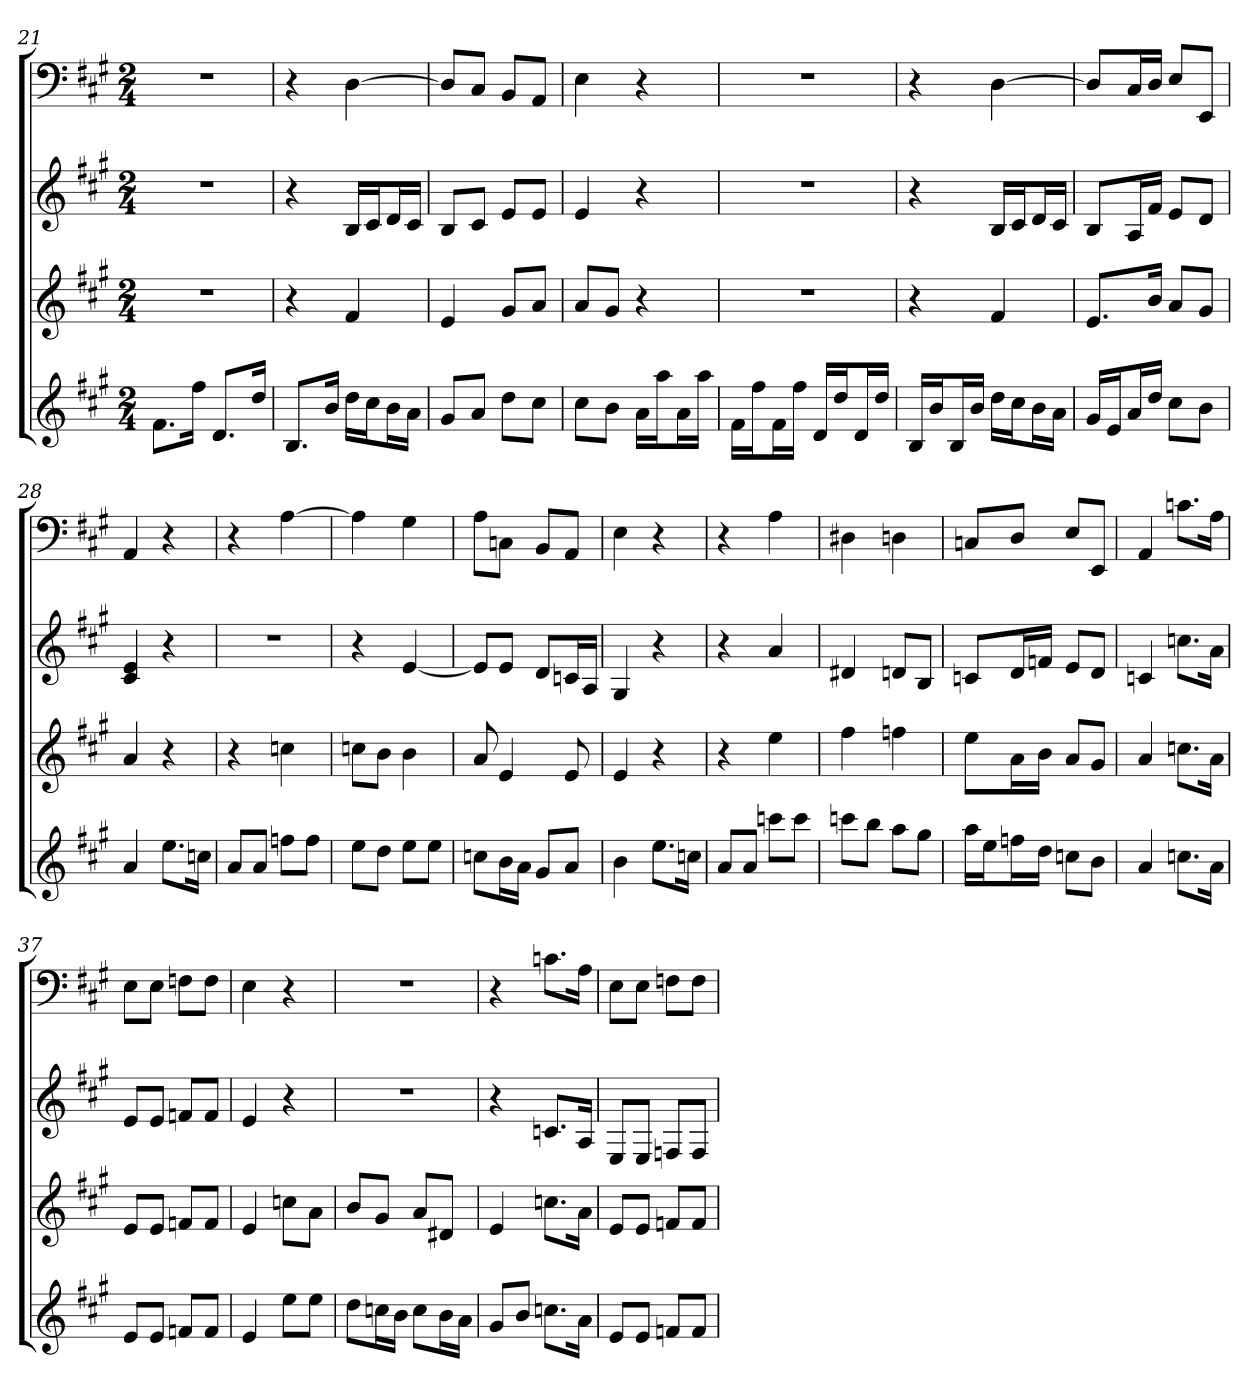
**kern	**kern	**kern	**kern
*part4	*part3	*part2	*part1
*staff4	*staff3	*staff2	*staff1
*k[f#c#g#]	*k[f#c#g#]	*k[f#c#g#]	*k[f#c#g#]
*A:	*A:	*A:	*A:
*M2/4	*M2/4	*M2/4	*M2/4
=21	=21	=21	=21
8.f#L	2r	2r	2r
16ff#Jk	.	.	.
8.dL	.	.	.
16ddJk	.	.	.
=22	=22	=22	=22
8.BL	4r	4r	4r
16bJk	.	.	.
16ddLL	4f#	16BLL	[4D
16cc#J	.	16c#J	.
16bL	.	16dL	.
16aJJ	.	16c#JJ	.
=23	=23	=23	=23
8g#L	4e	8BL	8DL]
8aJ	.	8c#J	8C#J
8ddL	8g#L	8eL	8BBL
8cc#J	8aJ	8eJ	8AAJ
=24	=24	=24	=24
8cc#L	8aL	4e	4E
8bJ	8g#J	.	.
16aLL	4r	4r	4r
16aaJ	.	.	.
16aL	.	.	.
16aaJJ	.	.	.
=25	=25	=25	=25
16f#LL	2r	2r	2r
16ff#J	.	.	.
16f#L	.	.	.
16ff#JJ	.	.	.
16dLL	.	.	.
16ddJ	.	.	.
16dL	.	.	.
16ddJJ	.	.	.
=26	=26	=26	=26
16BLL	4r	4r	4r
16bJ	.	.	.
16BL	.	.	.
16bJJ	.	.	.
16ddLL	4f#	16BLL	[4D
16cc#J	.	16c#J	.
16bL	.	16dL	.
16aJJ	.	16c#JJ	.
=27	=27	=27	=27
16g#LL	8.eL	8BL	8DL]
16eJ	.	.	.
16aL	.	16AL	16C#L
16ddJJ	16bJk	16f#JJ	16DJJ
8cc#L	8aL	8eL	8EL
8bJ	8g#J	8dJ	8EEJ
=28	=28	=28	=28
4a	4a	4c# 4e	4AA
8.eeL	4r	4r	4r
16ccnJk	.	.	.
=29	=29	=29	=29
8aL	4r	2r	4r
8aJ	.	.	.
8ffnL	4ccn	.	[4A
8ffJ	.	.	.
=30	=30	=30	=30
8eeL	8ccnL	4r	4A]
8ddJ	8bJ	.	.
8eeL	4b	[4e	4G#
8eeJ	.	.	.
=31	=31	=31	=31
8ccnL	8a	8eL]	8AL
16bL	4e	8eJ	8CnJ
16aJJ	.	.	.
8g#L	.	8dL	8BBL
8aJ	8e	16cnL	8AAJ
.	.	16AJJ	.
=32	=32	=32	=32
4b	4e	4G#	4E
8.eeL	4r	4r	4r
16ccnJk	.	.	.
=33	=33	=33	=33
8aL	4r	4r	4r
8aJ	.	.	.
8cccnL	4ee	4a	4A
8cccJ	.	.	.
=34	=34	=34	=34
8cccnL	4ff#	4d#X	4D#X
8bbJ	.	.	.
8aaL	4ffn	8dnL	4Dn
8gg#J	.	8BJ	.
=35	=35	=35	=35
16aaLL	8eeL	8cnL	8CnL
16eeJ	.	.	.
16ffnL	16aL	16dL	8DJ
16ddJJ	16bJJ	16fnJJ	.
8ccnL	8aL	8eL	8EL
8bJ	8g#J	8dJ	8EEJ
=36	=36	=36	=36
4a	4a	4cn	4AA
8.ccnL	8.ccnL	8.ccnL	8.cnL
16aJk	16aJk	16aJk	16AJk
=37	=37	=37	=37
8eL	8eL	8eL	8EL
8eJ	8eJ	8eJ	8EJ
8fnL	8fnL	8fnL	8FnL
8fJ	8fJ	8fJ	8FJ
=38	=38	=38	=38
4e	4e	4e	4E
8eeL	8ccnL	4r	4r
8eeJ	8aJ	.	.
=39	=39	=39	=39
8ddL	8bL	2r	2r
16ccnL	8g#J	.	.
16bJJ	.	.	.
8ccL	8aL	.	.
16bL	8d#XJ	.	.
16aJJ	.	.	.
=40	=40	=40	=40
8g#L	4e	4r	4r
8bJ	.	.	.
8.ccnL	8.ccnL	8.cnL	8.cnL
16aJk	16aJk	16AJk	16AJk
=41	=41	=41	=41
8eL	8eL	8EL	8EL
8eJ	8eJ	8EJ	8EJ
8fnL	8fnL	8FnL	8FnL
8fJ	8fJ	8FJ	8FJ
=	=	=	=
*-	*-	*-	*-
